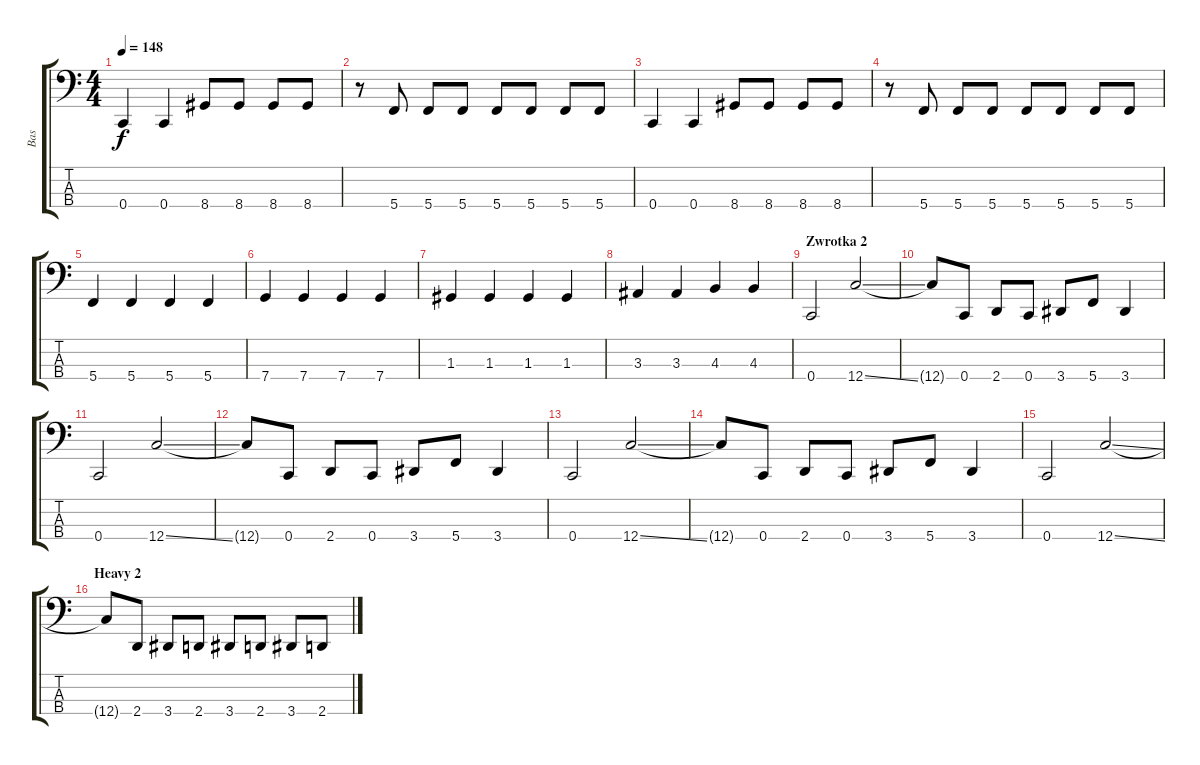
\track ("Bas" "Bas") {instrument electricbasspick}
\staff {score tabs}
\tuning (F2 C2 G1 C1) {hide}
\ts (4 4)
\tempo 148
\clef f4
\ks c
0.4.4{dy f} 0.4.4 8.4.8 8.4.8 8.4.8 8.4.8 |
r.8 5.4.8 5.4.8 5.4.8 5.4.8 5.4.8 5.4.8 5.4.8 |
0.4.4 0.4.4 8.4.8 8.4.8 8.4.8 8.4.8 |
r.8 5.4.8 5.4.8 5.4.8 5.4.8 5.4.8 5.4.8 5.4.8 |
5.4.4 5.4.4 5.4.4 5.4.4 |
7.4.4 7.4.4 7.4.4 7.4.4 |
1.3.4 1.3.4 1.3.4 1.3.4 |
3.3.4 3.3.4 4.3.4 4.3.4 |
\section ("" "Zwrotka 2")
0.4.2{volume 12} 12.4{ss}.2 |
12.4{t}.8 0.4.8 2.4.8 0.4.8 3.4.8 5.4.8 3.4.4 |
0.4.2 12.4{ss}.2 |
12.4{t}.8 0.4.8 2.4.8 0.4.8 3.4.8 5.4.8 3.4.4 |
0.4.2 12.4{ss}.2 |
12.4{t}.8 0.4.8 2.4.8 0.4.8 3.4.8 5.4.8 3.4.4 |
0.4.2 12.4{ss}.2 |
\section ("" "Heavy 2")
12.4{t}.8 2.4.8{volume 16 instrument electricbasspick} 3.4.8 2.4.8 3.4.8 2.4.8 3.4.8 2.4.8
